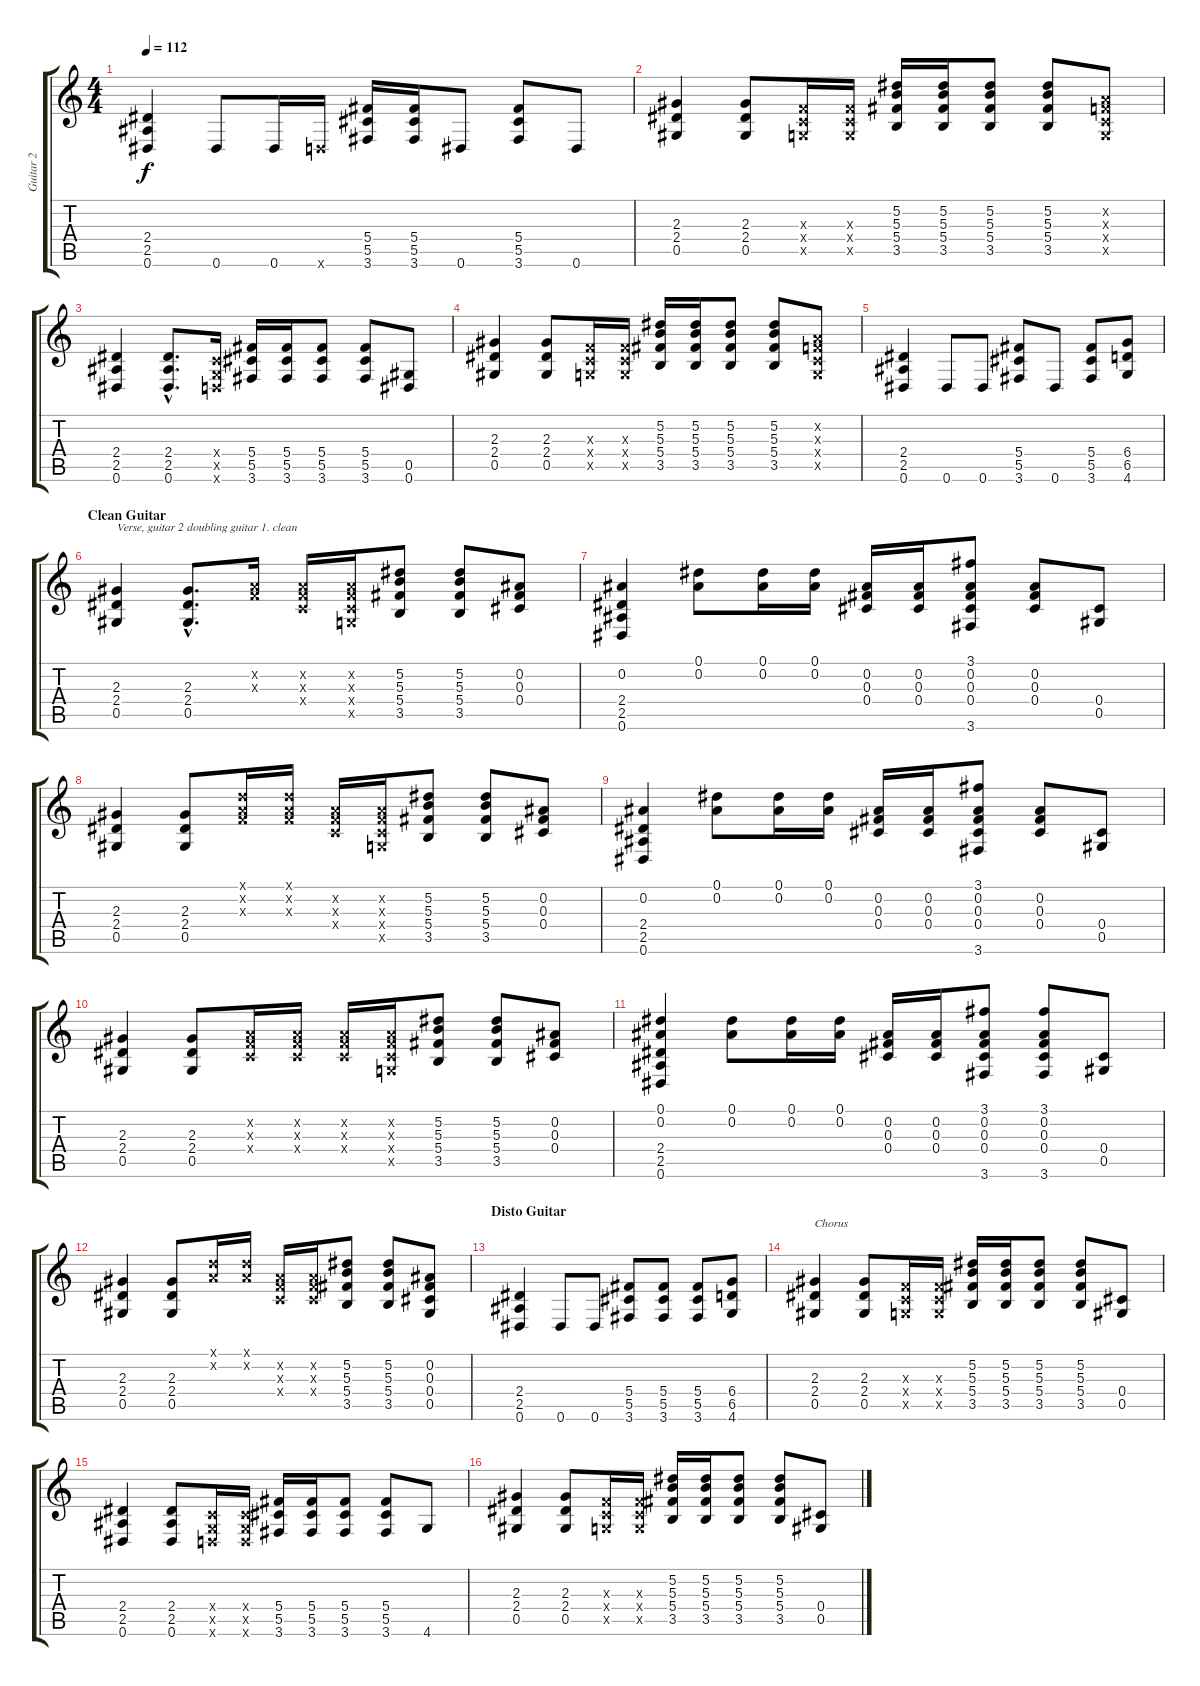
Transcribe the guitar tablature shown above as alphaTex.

\track ("Guitar 2" "Guitar 2") {instrument distortionguitar}
\staff {score tabs}
\tuning (Eb4 Bb3 Gb3 Db3 Ab2 Eb2) {hide}
\ts (4 4)
\tempo 112
\clef g2
\ks c
(2.4 2.5 0.6).4{dy f} 0.6.8 0.6.16 -1.6{x}.16 (5.4 5.5 3.6).16 (5.4 5.5 3.6).16 0.6.8 (5.4 5.5 3.6).8 0.6.8 |
(2.3 2.4 0.5).4 (2.3 2.4 0.5).8 (-1.3{x} -1.4{x} -1.5{x}).16 (-1.3{x} -1.4{x} -1.5{x}).16 (5.2 5.3 5.4 3.5).16 (5.2 5.3 5.4 3.5).16 (5.2 5.3 5.4 3.5).8 (5.2 5.3 5.4 3.5).8 (-1.2{x} -1.3{x} -1.4{x} -1.5{x}).8 |
(2.4 2.5 0.6).4 (2.4{hac} 2.5{hac} 0.6{hac}).8{d} (-1.4{x} -1.5{x} -1.6{x}).16 (5.4 5.5 3.6).16 (5.4 5.5 3.6).16 (5.4 5.5 3.6).8 (5.4 5.5 3.6).8 (0.5 0.6).8 |
(2.3 2.4 0.5).4 (2.3 2.4 0.5).8 (-1.3{x} -1.4{x} -1.5{x}).16 (-1.3{x} -1.4{x} -1.5{x}).16 (5.2 5.3 5.4 3.5).16 (5.2 5.3 5.4 3.5).16 (5.2 5.3 5.4 3.5).8 (5.2 5.3 5.4 3.5).8 (-1.2{x} -1.3{x} -1.4{x} -1.5{x}).8 |
(2.4 2.5 0.6).4 0.6.8 0.6.8 (5.4 5.5 3.6).8 0.6.8 (5.4 5.5 3.6).8 (6.4 6.5 4.6).8 |
\section ("" "Clean Guitar")
(2.3 2.4 0.5).4{txt "Verse, guitar 2 doubling guitar 1. clean" instrument electricguitarclean} (2.3{hac} 2.4{hac} 0.5{hac}).8{d} (-1.2{x} -1.3{x}).16 (-1.2{x} -1.3{x} -1.4{x}).16 (-1.2{x} -1.3{x} -1.4{x} -1.5{x}).16 (5.2 5.3 5.4 3.5).8 (5.2 5.3 5.4 3.5).8 (0.2 0.3 0.4).8 |
(0.2 2.4 2.5 0.6).4 (0.1 0.2).8 (0.1 0.2).16 (0.1 0.2).16 (0.2 0.3 0.4).16 (0.2 0.3 0.4).16 (3.1 0.2 0.3 0.4 3.6).8 (0.2 0.3 0.4).8 (0.4 0.5).8 |
(2.3 2.4 0.5).4 (2.3 2.4 0.5).8 (-1.1{x} -1.2{x} -1.3{x}).16 (-1.1{x} -1.2{x} -1.3{x}).16 (-1.2{x} -1.3{x} -1.4{x}).16 (-1.2{x} -1.3{x} -1.4{x} -1.5{x}).16 (5.2 5.3 5.4 3.5).8 (5.2 5.3 5.4 3.5).8 (0.2 0.3 0.4).8 |
(0.2 2.4 2.5 0.6).4 (0.1 0.2).8 (0.1 0.2).16 (0.1 0.2).16 (0.2 0.3 0.4).16 (0.2 0.3 0.4).16 (3.1 0.2 0.3 0.4 3.6).8 (0.2 0.3 0.4).8 (0.4 0.5).8 |
(2.3 2.4 0.5).4 (2.3 2.4 0.5).8 (-1.2{x} -1.3{x} -1.4{x}).16 (-1.2{x} -1.3{x} -1.4{x}).16 (-1.2{x} -1.3{x} -1.4{x}).16 (-1.2{x} -1.3{x} -1.4{x} -1.5{x}).16 (5.2 5.3 5.4 3.5).8 (5.2 5.3 5.4 3.5).8 (0.2 0.3 0.4).8 |
(0.1 0.2 2.4 2.5 0.6).4 (0.1 0.2).8 (0.1 0.2).16 (0.1 0.2).16 (0.2 0.3 0.4).16 (0.2 0.3 0.4).16 (3.1 0.2 0.3 0.4 3.6).8 (3.1 0.2 0.3 0.4 3.6).8 (0.4 0.5).8 |
(2.3 2.4 0.5).4 (2.3 2.4 0.5).8 (-1.1{x} -1.2{x}).16 (-1.1{x} -1.2{x}).16 (-1.2{x} -1.3{x} -1.4{x}).16 (-1.2{x} -1.3{x} -1.4{x}).16 (5.2 5.3 5.4 3.5).8 (5.2 5.3 5.4 3.5).8 (0.2 0.3 0.4 0.5).8 |
\section ("" "Disto Guitar")
(2.4 2.5 0.6).4{instrument distortionguitar} 0.6.8 0.6.8 (5.4 5.5 3.6).8 (5.4 5.5 3.6).8 (5.4 5.5 3.6).8 (6.4 6.5 4.6).8 |
(2.3 2.4 0.5).4{txt "Chorus"} (2.3 2.4 0.5).8 (-1.3{x} -1.4{x} -1.5{x}).16 (-1.3{x} -1.4{x} -1.5{x}).16 (5.2 5.3 5.4 3.5).16 (5.2 5.3 5.4 3.5).16 (5.2 5.3 5.4 3.5).8 (5.2 5.3 5.4 3.5).8 (0.4 0.5).8 |
(2.4 2.5 0.6).4 (2.4 2.5 0.6).8 (-1.4{x} -1.5{x} -1.6{x}).16 (-1.4{x} -1.5{x} -1.6{x}).16 (5.4 5.5 3.6).16 (5.4 5.5 3.6).16 (5.4 5.5 3.6).8 (5.4 5.5 3.6).8 4.6.8 |
(2.3 2.4 0.5).4 (2.3 2.4 0.5).8 (-1.3{x} -1.4{x} -1.5{x}).16 (-1.3{x} -1.4{x} -1.5{x}).16 (5.2 5.3 5.4 3.5).16 (5.2 5.3 5.4 3.5).16 (5.2 5.3 5.4 3.5).8 (5.2 5.3 5.4 3.5).8 (0.4 0.5).8
